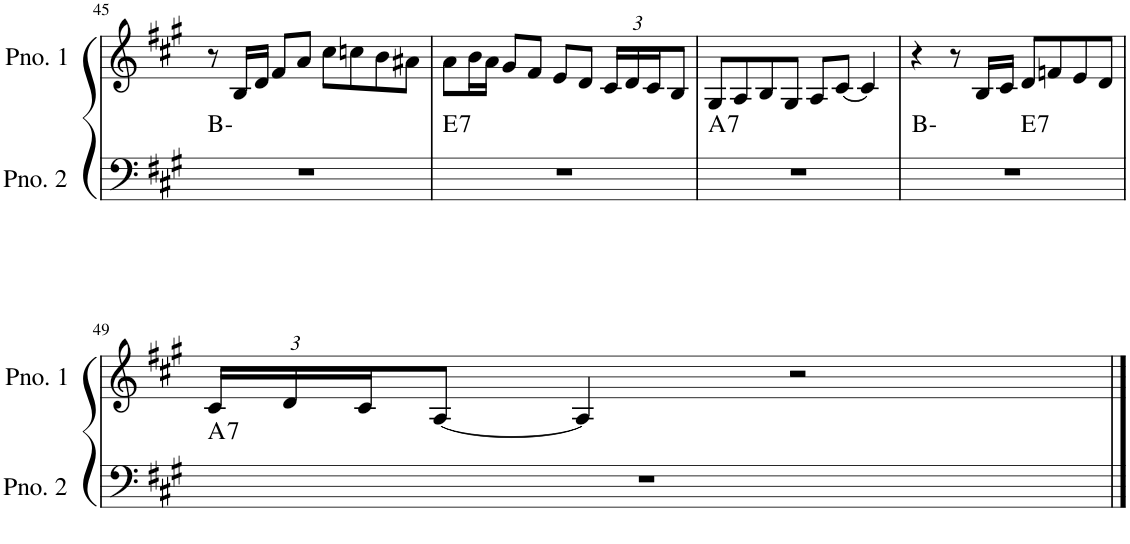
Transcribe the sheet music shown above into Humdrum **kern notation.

**kern	**harte	**kern
*part2	*part2	*part1
*staff2	*	*staff1
*I"ピアノ 2	*	*I"ピアノ 1
!!LO:PB:g=z
*clefF4	*	*clefG2
*k[f#c#g#]	*	*k[f#c#g#]
*M4/4	*	*M4/4
=45	=45	=45
1r	B:min	8r
.	.	16B/LL
.	.	16d/JJ
.	.	8f#/L
.	.	8a/J
.	.	8cc#\L
.	.	8ccn\
.	.	8b\
.	.	8a#X\J
=46	=46	=46
!	!LO:H:kt=7	!
1r	E:7	8a\L
.	.	16b\L
.	.	16a\JJ
.	.	8g#/L
.	.	8f#/J
.	.	8e/L
.	.	8d/J
*	*	*Xbrackettup
.	.	24c#/LL
.	.	24d/
.	.	24c#/J
.	.	8B/J
=47	=47	=47
!	!LO:H:kt=7	!
1r	A:7	8G#/L
.	.	8A/
.	.	8B/
.	.	8G#/J
.	.	8A/L
.	.	[8c#/J
.	.	4c#/]
=48	=48	=48
*^	*	*
1r	2ryy	B:min	4r
.	.	.	8r
.	.	.	16B/LL
.	.	.	16c#/JJ
!	!	!LO:H:kt=7	!
.	2ryy	E:7	8d/L
.	.	.	8fn/
.	.	.	8e/
.	.	.	8d/J
!!LO:LB:g=z
=49	=49	=49	=49
!	!	!LO:H:kt=7	!
*v	*v	*	*
1r	A:7	24c#/LL
.	.	24d/
.	.	24c#/J
.	.	[8A/J
.	.	4A/]
.	.	2r
==	==	==
*-	*-	*-
